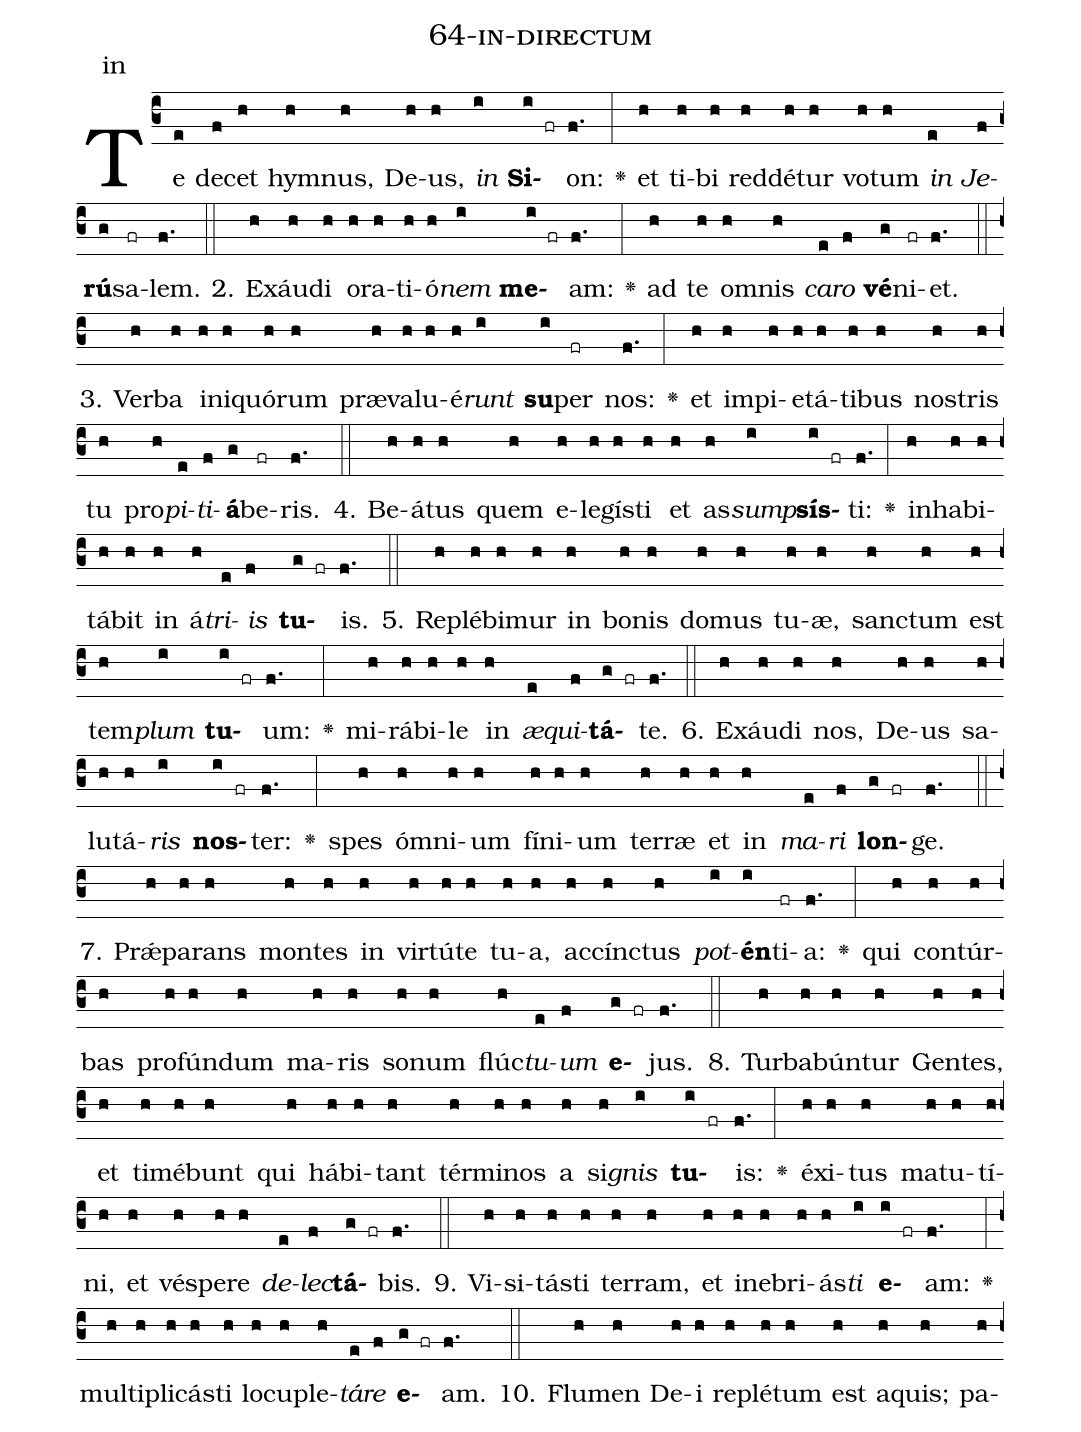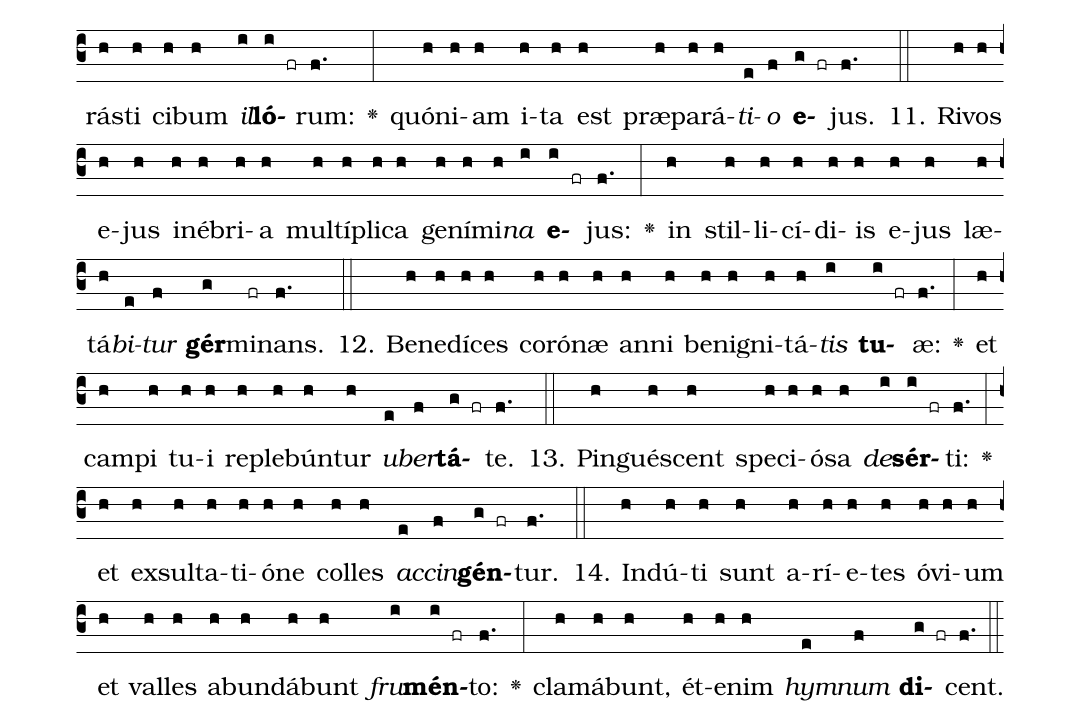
name: 64-in-directum;
annotation: in;
%%
(c3)Te(e) de(f)cet(h) hym(h)nus,(h) De(h)us,(h) <i>in</i>(i) <b>Si</b>(i fr)on:(f.) <v>\greheightstar</v>(:) et(h) ti(h)bi(h) red(h)dé(h)tur(h) vo(h)tum(h) <i>in</i>(e) <i>Je</i>(f)<b>rú</b>(g)sa(fr)lem.(f.) (::)
2. Ex(h)áu(h)di(h) o(h)ra(h)ti(h)ó(h)<i>nem</i>(i) <b>me</b>(i fr)am:(f.) <v>\greheightstar</v>(:) ad(h) te(h) om(h)nis(h) <i>ca</i>(e)<i>ro</i>(f) <b>vé</b>(g)ni(fr)et.(f.) (::)
3. Ver(h)ba(h) in(h)i(h)quó(h)rum(h) præ(h)va(h)lu(h)é(h)<i>runt</i>(i) <b>su</b>(i)per(fr) nos:(f.) <v>\greheightstar</v>(:) et(h) im(h)pi(h)e(h)tá(h)ti(h)bus(h) nos(h)tris(h) tu(h) pro(h)<i>pi</i>(e)<i>ti</i>(f)<b>á</b>(g)be(fr)ris.(f.) (::)
4. Be(h)á(h)tus(h) quem(h) e(h)le(h)gís(h)ti(h) et(h) as(h)<i>sump</i>(i)<b>sís</b>(i fr)ti:(f.) <v>\greheightstar</v>(:) in(h)ha(h)bi(h)tá(h)bit(h) in(h) á(h)<i>tri</i>(e)<i>is</i>(f) <b>tu</b>(g fr)is.(f.) (::)
5. Re(h)plé(h)bi(h)mur(h) in(h) bo(h)nis(h) do(h)mus(h) tu(h)æ,(h) sanc(h)tum(h) est(h) tem(h)<i>plum</i>(i) <b>tu</b>(i fr)um:(f.) <v>\greheightstar</v>(:) mi(h)rá(h)bi(h)le(h) in(h) <i>æ</i>(e)<i>qui</i>(f)<b>tá</b>(g fr)te.(f.) (::)
6. Ex(h)áu(h)di(h) nos,(h) De(h)us(h) sa(h)lu(h)tá(h)<i>ris</i>(i) <b>nos</b>(i fr)ter:(f.) <v>\greheightstar</v>(:) spes(h) óm(h)ni(h)um(h) fí(h)ni(h)um(h) ter(h)ræ(h) et(h) in(h) <i>ma</i>(e)<i>ri</i>(f) <b>lon</b>(g fr)ge.(f.) (::)
7. Prǽ(h)pa(h)rans(h) mon(h)tes(h) in(h) vir(h)tú(h)te(h) tu(h)a,(h) ac(h)cínc(h)tus(h) <i>pot</i>(i)<b>én</b>(i)ti(fr)a:(f.) <v>\greheightstar</v>(:) qui(h) con(h)túr(h)bas(h) pro(h)fún(h)dum(h) ma(h)ris(h) so(h)num(h) flúc(h)<i>tu</i>(e)<i>um</i>(f) <b>e</b>(g fr)jus.(f.) (::)
8. Tur(h)ba(h)bún(h)tur(h) Gen(h)tes,(h) et(h) ti(h)mé(h)bunt(h) qui(h) há(h)bi(h)tant(h) tér(h)mi(h)nos(h) a(h) si(h)<i>gnis</i>(i) <b>tu</b>(i fr)is:(f.) <v>\greheightstar</v>(:) éx(h)i(h)tus(h) ma(h)tu(h)tí(h)ni,(h) et(h) vés(h)pe(h)re(h) <i>de</i>(e)<i>lec</i>(f)<b>tá</b>(g fr)bis.(f.) (::)
9. Vi(h)si(h)tás(h)ti(h) ter(h)ram,(h) et(h) in(h)e(h)bri(h)ás(h)<i>ti</i>(i) <b>e</b>(i fr)am:(f.) <v>\greheightstar</v>(:) mul(h)ti(h)pli(h)cás(h)ti(h) lo(h)cu(h)ple(h)<i>tá</i>(e)<i>re</i>(f) <b>e</b>(g fr)am.(f.) (::)
10. Flu(h)men(h) De(h)i(h) re(h)plé(h)tum(h) est(h) a(h)quis;(h) pa(h)rás(h)ti(h) ci(h)bum(h) <i>il</i>(i)<b>ló</b>(i fr)rum:(f.) <v>\greheightstar</v>(:) quón(h)i(h)am(h) i(h)ta(h) est(h) præ(h)pa(h)rá(h)<i>ti</i>(e)<i>o</i>(f) <b>e</b>(g fr)jus.(f.) (::)
11. Ri(h)vos(h) e(h)jus(h) in(h)é(h)bri(h)a(h) mul(h)tí(h)pli(h)ca(h) ge(h)ní(h)mi(h)<i>na</i>(i) <b>e</b>(i fr)jus:(f.) <v>\greheightstar</v>(:) in(h) stil(h)li(h)cí(h)di(h)is(h) e(h)jus(h) læ(h)tá(h)<i>bi</i>(e)<i>tur</i>(f) <b>gér</b>(g)mi(fr)nans.(f.) (::)
12. Be(h)ne(h)dí(h)ces(h) co(h)ró(h)næ(h) an(h)ni(h) be(h)ni(h)gni(h)tá(h)<i>tis</i>(i) <b>tu</b>(i fr)æ:(f.) <v>\greheightstar</v>(:) et(h) cam(h)pi(h) tu(h)i(h) re(h)ple(h)bún(h)tur(h) <i>u</i>(e)<i>ber</i>(f)<b>tá</b>(g fr)te.(f.) (::)
13. Pin(h)gué(h)scent(h) spe(h)ci(h)ó(h)sa(h) <i>de</i>(i)<b>sér</b>(i fr)ti:(f.) <v>\greheightstar</v>(:) et(h) ex(h)sul(h)ta(h)ti(h)ó(h)ne(h) col(h)les(h) <i>ac</i>(e)<i>cin</i>(f)<b>gén</b>(g fr)tur.(f.) (::)
14. Ind(h)ú(h)ti(h) sunt(h) a(h)rí(h)e(h)tes(h) ó(h)vi(h)um(h) et(h) val(h)les(h) ab(h)un(h)dá(h)bunt(h) <i>fru</i>(i)<b>mén</b>(i fr)to:(f.) <v>\greheightstar</v>(:) cla(h)má(h)bunt,(h) ét(h)e(h)nim(h) <i>hym</i>(e)<i>num</i>(f) <b>di</b>(g fr)cent.(f.) (::)
